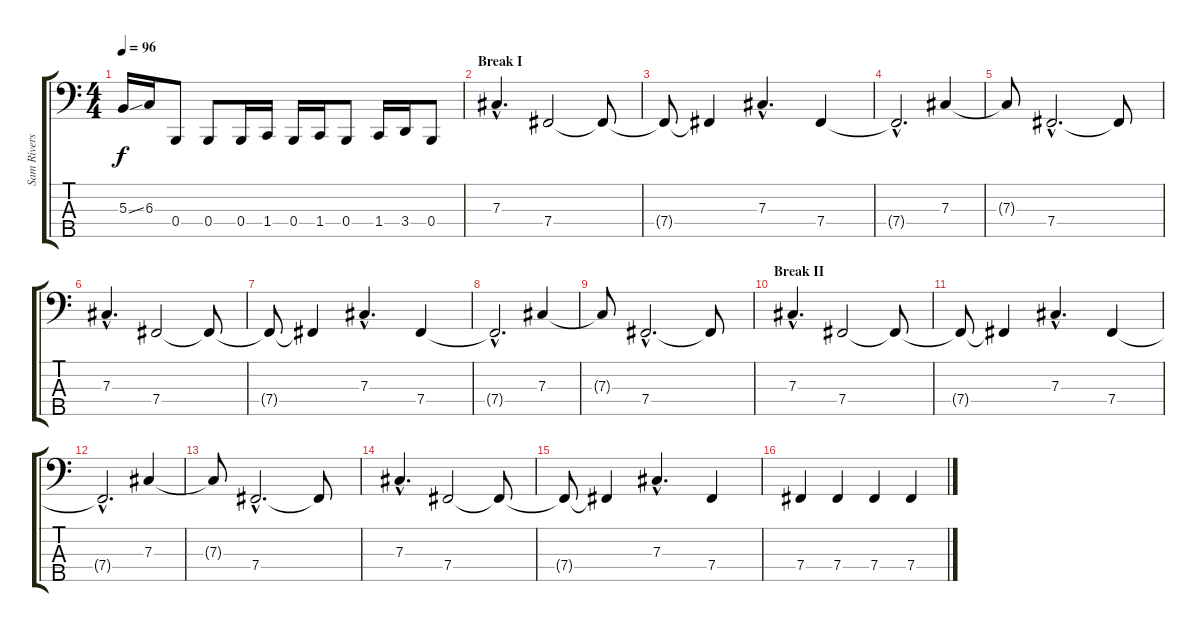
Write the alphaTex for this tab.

\track ("Sam Rivers - Bass" "Sam Rivers") {instrument electricbassfinger}
\staff {score tabs}
\tuning (E2 B1 Gb1 B0 Ab0) {hide}
\ts (4 4)
\tempo 96
\clef f4
\ks c
5.3{ss}.16{dy f} 6.3.16 0.4.8 0.4.8 0.4.16 1.4.16 0.4.16 1.4.16 0.4.8 1.4.16 3.4.16 0.4.8 |
\section ("" "Break I")
7.3{hac}.4{d} 7.4.2 7.4{t}.8 |
7.4{t}.8 7.4{t}.4 7.3{hac}.4{d} 7.4.4 |
7.4{hac t}.2{d} 7.3.4 |
7.3{t}.8 7.4{hac}.2{d} 7.4{t}.8 |
7.3{hac}.4{d} 7.4.2 7.4{t}.8 |
7.4{t}.8 7.4{t}.4 7.3{hac}.4{d} 7.4.4 |
7.4{hac t}.2{d} 7.3.4 |
7.3{t}.8 7.4{hac}.2{d} 7.4{t}.8 |
\section ("" "Break II")
7.3{hac}.4{d} 7.4.2 7.4{t}.8 |
7.4{t}.8 7.4{t}.4 7.3{hac}.4{d} 7.4.4 |
7.4{hac t}.2{d} 7.3.4 |
7.3{t}.8 7.4{hac}.2{d} 7.4{t}.8 |
7.3{hac}.4{d} 7.4.2 7.4{t}.8 |
7.4{t}.8 7.4{t}.4 7.3{hac}.4{d} 7.4.4 |
7.4.4 7.4.4 7.4.4 7.4.4
